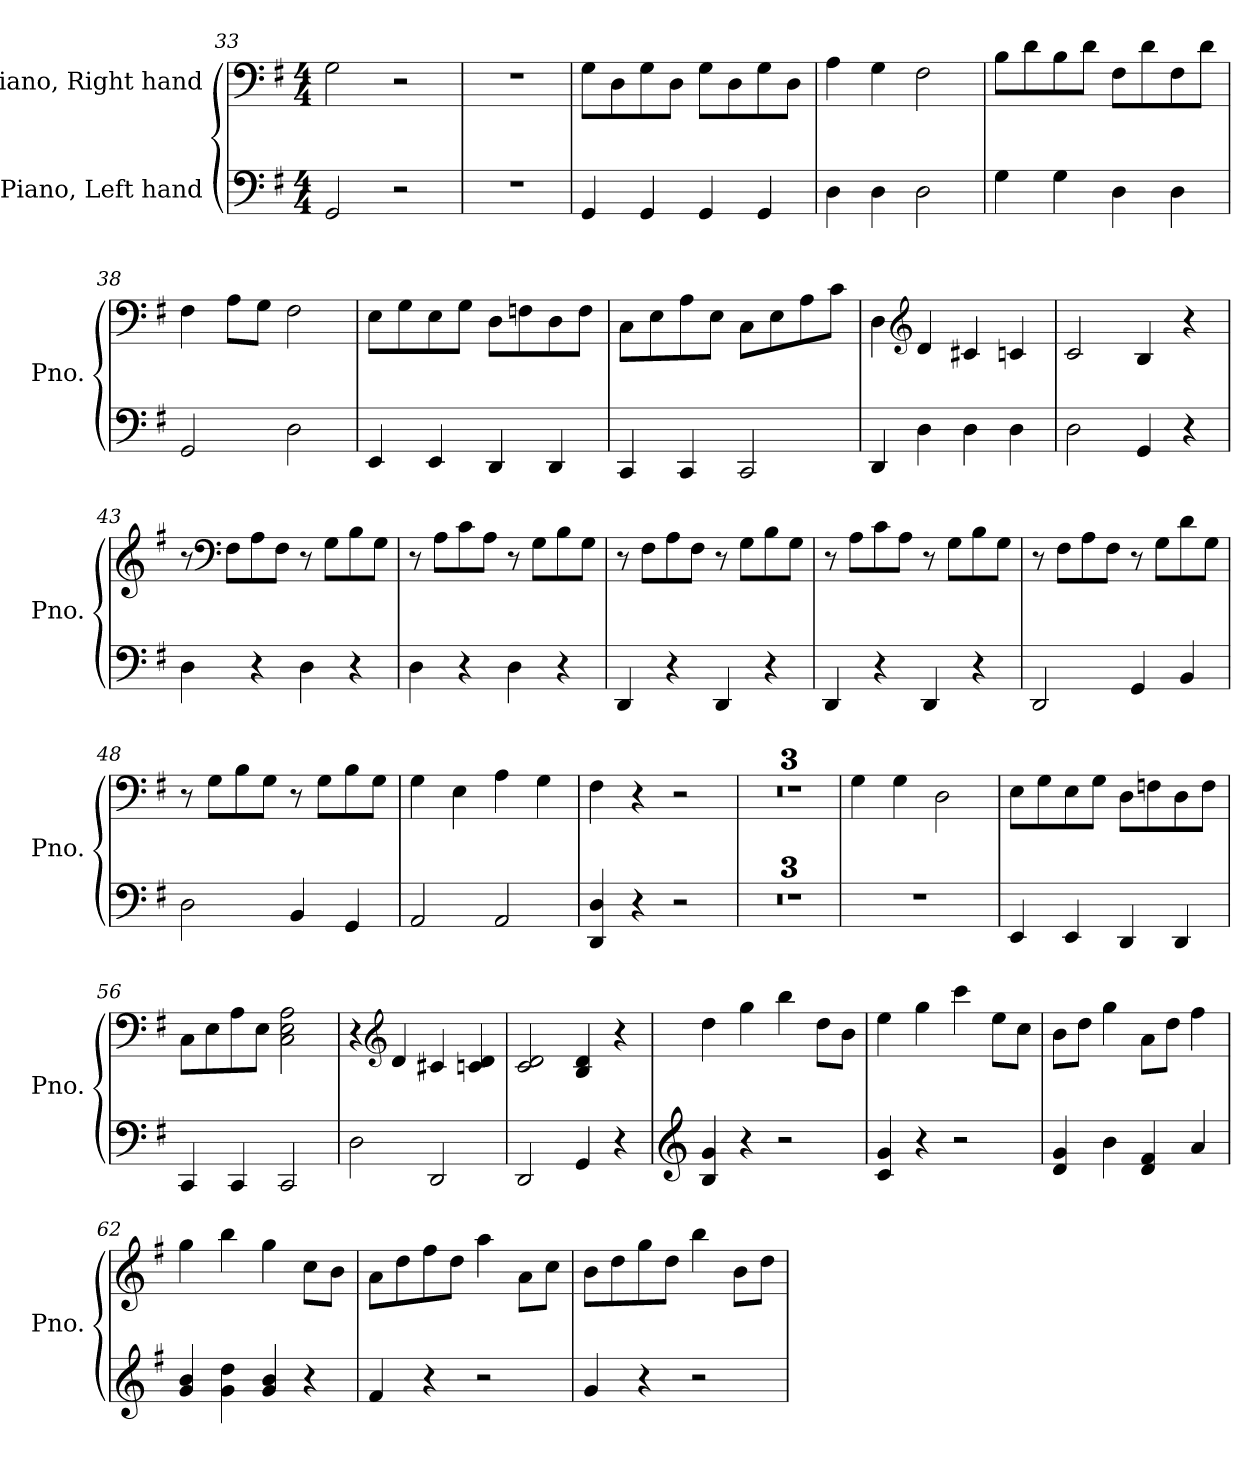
**kern	**kern
*part2	*part1
*staff2	*staff1
*I"Piano, Left hand	*I"Piano, Right hand
*I'Pno.	*I'Pno.
*clefF4	*clefF4
*k[f#]	*k[f#]
*M4/4	*M4/4
=33	=33
2GG/	2G\
2r	2r
=34	=34
1r	1r
!!LO:LB:g=z
=35	=35
4GG/	8G\L
.	8D\
4GG/	8G\
.	8D\J
4GG/	8G\L
.	8D\
4GG/	8G\
.	8D\J
=36	=36
4D\	4A\
4D\	4G\
2D\	2F#\
=37	=37
4G\	8B\L
.	8d\
4G\	8B\
.	8d\J
4D\	8F#\L
.	8d\
4D\	8F#\
.	8d\J
=38	=38
2GG/	4F#\
.	8A\L
.	8G\J
2D\	2F#\
=39	=39
4EE/	8E\L
.	8G\
4EE/	8E\
.	8G\J
4DD/	8D\L
.	8Fn\
4DD/	8D\
.	8F\J
=40	=40
4CC/	8C\L
.	8E\
4CC/	8A\
.	8E\J
2CC/	8C\L
.	8E\
.	8A\
.	8c\J
!!LO:PB:g=z
=41	=41
4DD/	4D\
*	*clefG2
4D\	4d/
4D\	4c#X/
4D\	4cn/
=42	=42
2D\	2c/
4GG/	4B/
4r	4r
=43	=43
4D\	8r
*	*clefF4
.	8F#\L
4r	8A\
.	8F#\J
4D\	8r
.	8G\L
4r	8B\
.	8G\J
=44	=44
4D\	8r
.	8A\L
4r	8c\
.	8A\J
4D\	8r
.	8G\L
4r	8B\
.	8G\J
=45	=45
4DD/	8r
.	8F#\L
4r	8A\
.	8F#\J
4DD/	8r
.	8G\L
4r	8B\
.	8G\J
!!LO:LB:g=z
=46	=46
4DD/	8r
.	8A\L
4r	8c\
.	8A\J
4DD/	8r
.	8G\L
4r	8B\
.	8G\J
=47	=47
2DD/	8r
.	8F#\L
.	8A\
.	8F#\J
4GG/	8r
.	8G\L
4BB/	8d\
.	8G\J
=48	=48
2D\	8r
.	8G\L
.	8B\
.	8G\J
4BB/	8r
.	8G\L
4GG/	8B\
.	8G\J
=49	=49
2AA/	4G\
.	4E\
2AA/	4A\
.	4G\
=50	=50
4DD/ 4D/	4F#\
4r	4r
2r	2r
=51	=51
1r	1r
=52	=52
1r	1r
=53	=53
1r	1r
!!LO:LB:g=z
=54	=54
1r	4G\
.	4G\
.	2D\
=55	=55
4EE/	8E\L
.	8G\
4EE/	8E\
.	8G\J
4DD/	8D\L
.	8Fn\
4DD/	8D\
.	8F\J
=56	=56
4CC/	8C\L
.	8E\
4CC/	8A\
.	8E\J
2CC/	2C\ 2E\ 2A\
=57	=57
2D\	4r
*	*clefG2
.	4d/
2DD/	4c#X/
.	4cn/ 4d/
=58	=58
2DD/	2c/ 2d/
4GG/	4B/ 4d/
4r	4r
=59	=59
*clefG2	*
4B/ 4g/	4dd\
4r	4gg\
2r	4bb\
.	8dd\L
.	8b\J
!!LO:LB:g=z
=60	=60
4c/ 4g/	4ee\
4r	4gg\
2r	4ccc\
.	8ee\L
.	8cc\J
=61	=61
4d/ 4g/	8b\L
.	8dd\J
4b\	4gg\
4d/ 4f#/	8a\L
.	8dd\J
4a/	4ff#\
=62	=62
4g/ 4b/	4gg\
4g\ 4dd\	4bb\
4g/ 4b/	4gg\
4r	8cc\L
.	8b\J
=63	=63
4f#/	8a\L
.	8dd\
4r	8ff#\
.	8dd\J
2r	4aa\
.	8a\L
.	8cc\J
=64	=64
4g/	8b\L
.	8dd\
4r	8gg\
.	8dd\J
2r	4bb\
.	8b\L
.	8dd\J
=	=
*-	*-
